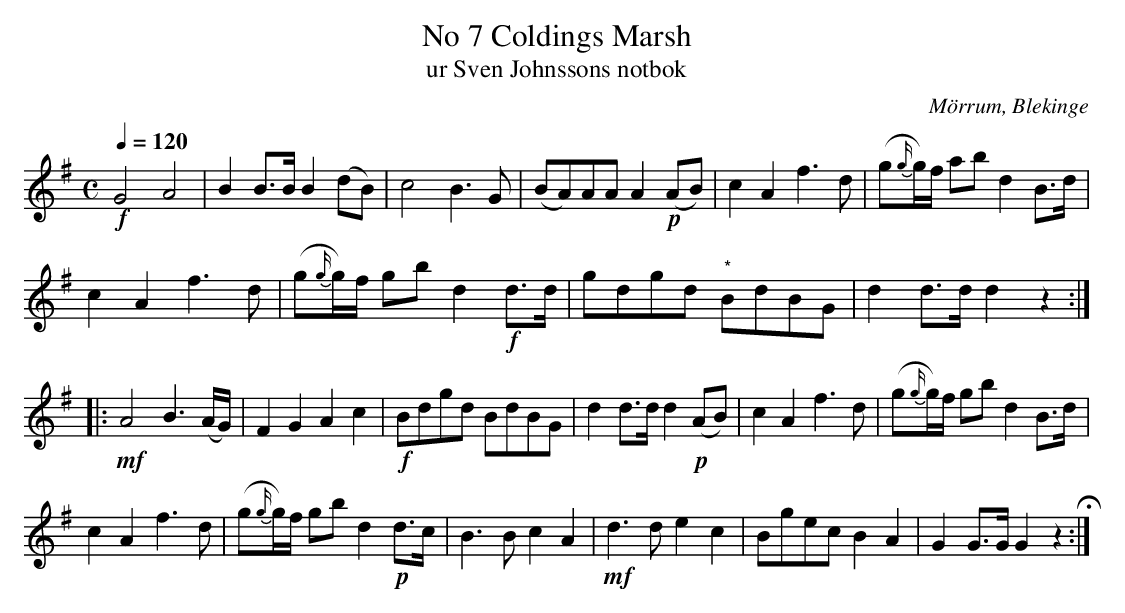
X:1
T:No 7 Coldings Marsh
T:ur Sven Johnssons notbok
L:1/8
M:C
O:Mörrum, Blekinge
Q:1/4=120
K:G
!f!G4A4 | B2B>B B2 (dB) | c4 B3G |  (BA)AA A2 !p!(AB) | c2A2 f3d | (g{g/}g/)f/ ab d2 B>d |
c2A2f3d | (g{g/}g/)f/ gb d2 !f!d>d | gdgd "^*"BdBG | d2d>dd2z2 ::
!mf!A4 B3 (A/G/) | F2G2A2c2 | !f!Bdgd BdBG | d2d>dd2 !p!(AB) | c2A2f3d | (g{g/}g/)f/ gb d2 B>d |
c2A2f3d | (g{g/}g/)f/ gb d2 !p!d>c | B3B c2A2 | !mf!d3d e2c2 | Bgec B2A2 |  G2G>G G2 z2 !fermata!:|
